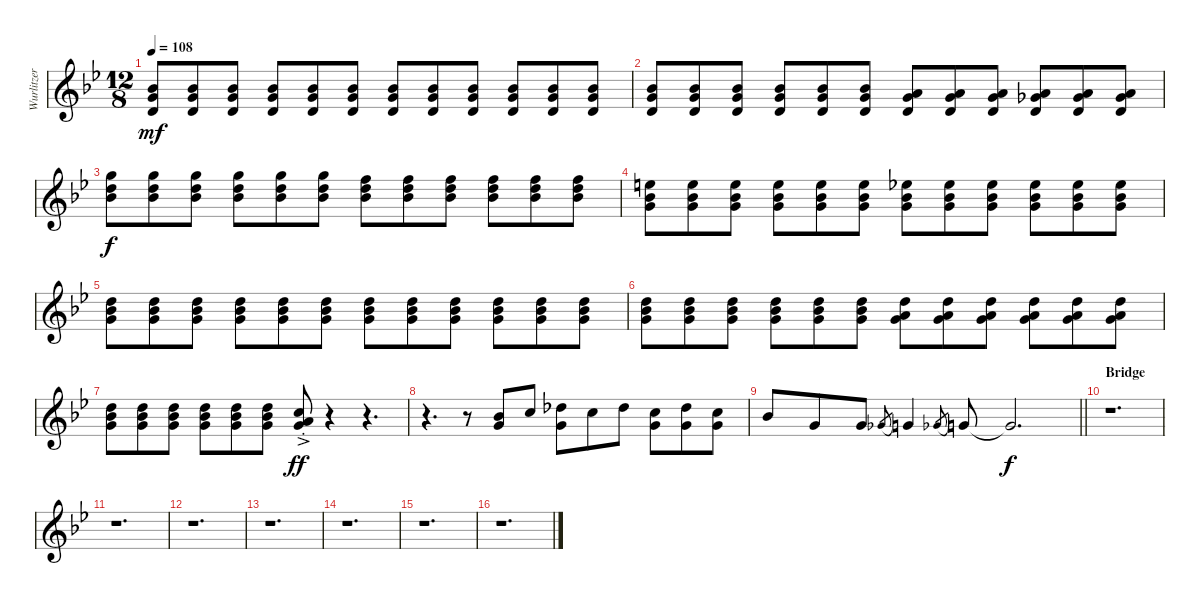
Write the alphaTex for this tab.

\track ("Wurlitzer (RH)" "Wurlitzer ") {instrument electricpiano1}
\staff {score}
\tuning (E4 B3 G3 D3 A2 E2 B1) {hide}
\ts (12 8)
\tempo 108
\clef g2
\ks gminor
(6.1 8.2 7.3).8{dy mf} (6.1 8.2 7.3).8 (6.1 8.2 7.3).8 (6.1 8.2 7.3).8 (6.1 8.2 7.3).8 (6.1 8.2 7.3).8 (6.1 8.2 7.3).8 (6.1 8.2 7.3).8 (6.1 8.2 7.3).8 (6.1 8.2 7.3).8 (6.1 8.2 7.3).8 (6.1 8.2 7.3).8 |
(6.1 8.2 7.3).8 (6.1 8.2 7.3).8 (6.1 8.2 7.3).8 (6.1 8.2 7.3).8 (6.1 8.2 7.3).8 (6.1 8.2 7.3).8 (5.1 8.2 7.3).8 (5.1 8.2 7.3).8 (5.1 8.2 7.3).8 (5.1 7.2 7.3).8 (5.1 7.2 7.3).8 (5.1 7.2 7.3).8 |
(15.1 15.2 15.3).8{dy f} (15.1 15.2 15.3).8 (15.1 15.2 15.3).8 (15.1 15.2 15.3).8 (15.1 15.2 15.3).8 (15.1 15.2 15.3).8 (13.1 15.2 15.3).8 (13.1 15.2 15.3).8 (13.1 15.2 15.3).8 (13.1 15.2 15.3).8 (13.1 15.2 15.3).8 (13.1 15.2 15.3).8 |
(12.1 11.2 12.3).8 (12.1 11.2 12.3).8 (12.1 11.2 12.3).8 (12.1 11.2 12.3).8 (12.1 11.2 12.3).8 (12.1 11.2 12.3).8 (11.1 11.2 12.3).8 (11.1 11.2 12.3).8 (11.1 11.2 12.3).8 (11.1 11.2 12.3).8 (11.1 11.2 12.3).8 (11.1 11.2 12.3).8 |
(10.1 11.2 12.3).8 (10.1 11.2 12.3).8 (10.1 11.2 12.3).8 (10.1 11.2 12.3).8 (10.1 11.2 12.3).8 (10.1 11.2 12.3).8 (10.1 11.2 12.3).8 (10.1 11.2 12.3).8 (10.1 11.2 12.3).8 (10.1 11.2 12.3).8 (10.1 11.2 12.3).8 (10.1 11.2 12.3).8 |
(10.1 11.2 12.3).8 (10.1 11.2 12.3).8 (10.1 11.2 12.3).8 (10.1 11.2 12.3).8 (10.1 11.2 12.3).8 (10.1 11.2 12.3).8 (10.1 10.2 12.3).8 (10.1 10.2 12.3).8 (10.1 10.2 12.3).8 (10.1 10.2 12.3).8 (10.1 10.2 12.3).8 (10.1 10.2 12.3).8 |
(10.1 11.2 12.3).8 (10.1 11.2 12.3).8 (10.1 11.2 12.3).8 (10.1 11.2 12.3).8 (10.1 11.2 12.3).8 (10.1 11.2 12.3).8 (8.1{ac st} 10.2{ac st} 12.3{ac st}).8{dy ff} r.4 r.4{d} |
r.4{d} r.8 (6.1 8.2).8 8.1.8 (9.1 8.2).8 8.1.8 9.1.8 (8.1 8.2).8 (9.1 8.2).8 (8.1 8.2).8 |
\barLineRight lightlight
6.1.8 8.2.8 8.2.8 7.2{h}.8{gr} 8.2.4 7.2{h}.8{gr} 8.2.8 8.2{t}.2{d dy f} |
\section ("" "Bridge")
r.1{d} |
r.1{d} |
r.1{d} |
r.1{d} |
r.1{d} |
r.1{d} |
r.1{d}
